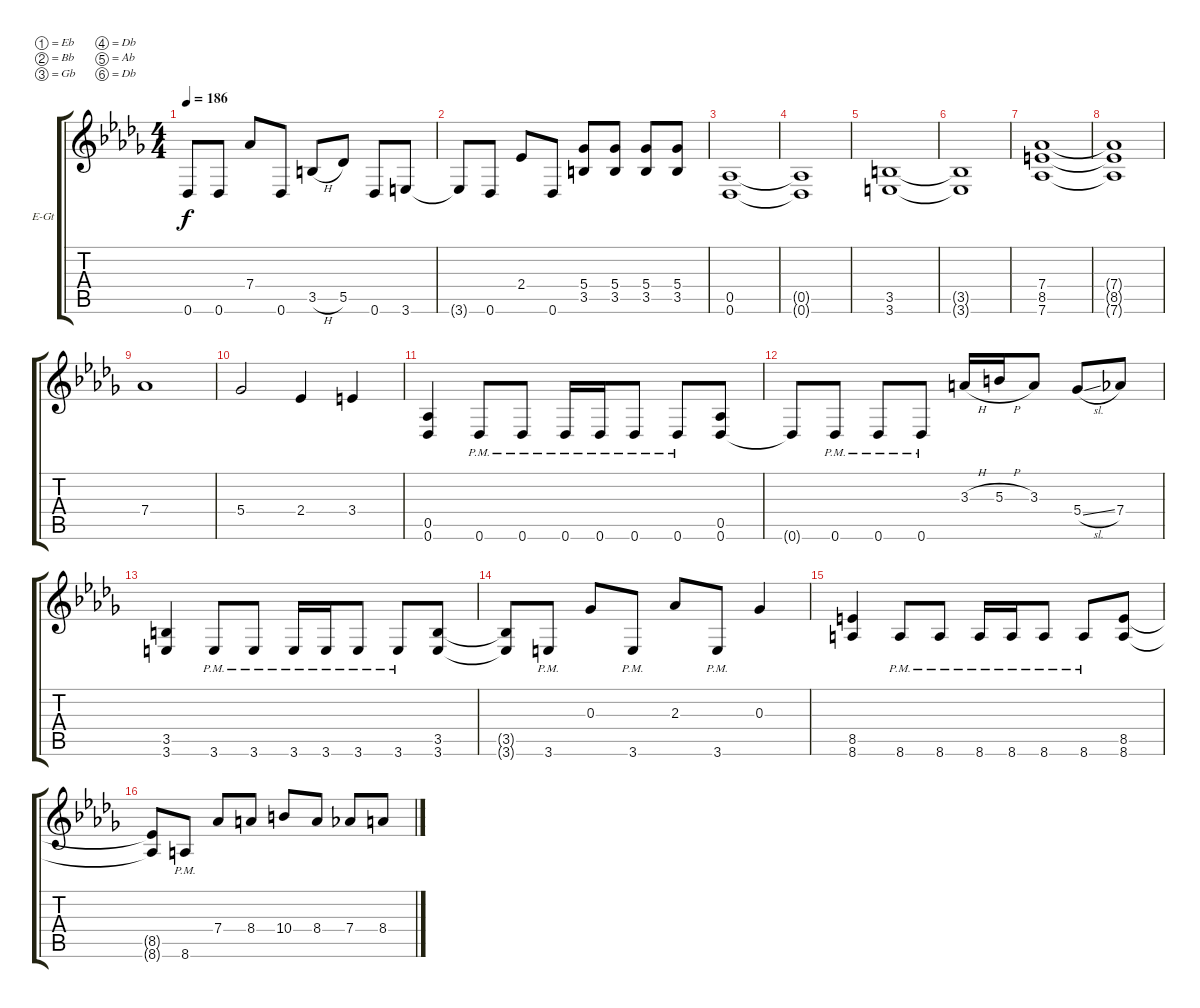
\bracketExtendMode groupsimilarinstruments
\firstSystemTrackNameOrientation horizontal
\otherSystemsTrackNameOrientation horizontal
\track ("Lead" "E-Gt") {instrument distortionguitar}
\staff {score tabs}
\tuning (Eb4 Bb3 Gb3 Db3 Ab2 Db2)
\ts (4 4)
\tempo 186
\clef g2
\ks db
0.6.8{dy f} 0.6.8 7.4.8 0.6.8 3.5{h}.8 5.5.8 0.6.8 3.6.8 |
3.6{t}.8 0.6.8 2.4.8 0.6.8 (5.4 3.5).8 (5.4 3.5).8 (5.4 3.5).8 (5.4 3.5).8 |
(0.5 0.6).1 |
(0.5{t} 0.6{t}).1 |
(3.5 3.6).1 |
(3.5{t} 3.6{t}).1 |
(7.4 8.5 7.6).1 |
(7.4{t} 8.5{t} 7.6{t}).1 |
7.4.1 |
5.4.2 2.4.4 3.4.4 |
(0.5 0.6).4 0.6{pm}.8 0.6{pm}.8 0.6{pm}.16 0.6{pm}.16 0.6{pm}.8 0.6{pm}.8 (0.5 0.6).8 |
0.6{t}.8 0.6{pm}.8 0.6{pm}.8 0.6{pm}.8 3.3{h}.16 5.3{h}.16 3.3.8 5.4{sl}.8 7.4.8 |
(3.5 3.6).4 3.6{pm}.8 3.6{pm}.8 3.6{pm}.16 3.6{pm}.16 3.6{pm}.8 3.6{pm}.8 (3.5 3.6).8 |
(3.5{t} 3.6{t}).8 3.6{pm}.8 0.3.8 3.6{pm}.8 2.3.8 3.6{pm}.8 0.3.4 |
(8.5 8.6).4 8.6{pm}.8 8.6{pm}.8 8.6{pm}.16 8.6{pm}.16 8.6{pm}.8 8.6{pm}.8 (8.5 8.6).8 |
(8.5{t} 8.6{t}).8 8.6{pm}.8 7.4.8 8.4.8 10.4.8 8.4.8 7.4.8 8.4.8
